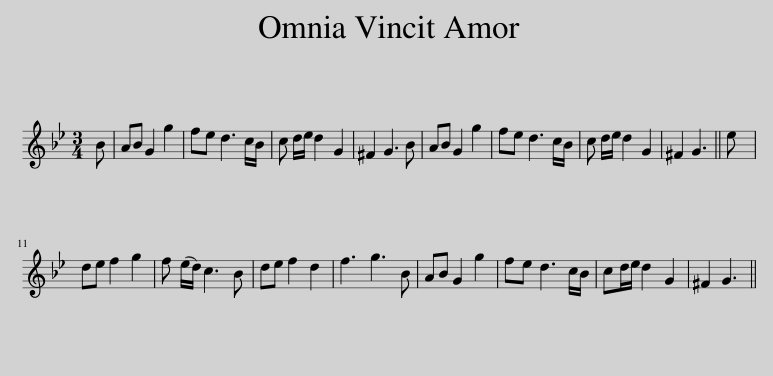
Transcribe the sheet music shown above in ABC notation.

X:1
L:1/8
M:3/4
I:linebreak $
K:Bb
V:1 treble
V:1
 B | AB G2 g2 | fe d3 c/B/ | c d/e/ d2 G2 | ^F2 G3 B | %5
 AB G2 g2 | fe d3 c/B/ | c d/e/ d2 G2 | ^F2 G3 || e |$ %10
 de f2 g2 | f (e/d/) c3 B | de f2 d2 | f3 g3 B | AB G2 g2 | %15
 fe d3 c/B/ | cd/e/ d2 G2 | ^F2 G3 || %18
